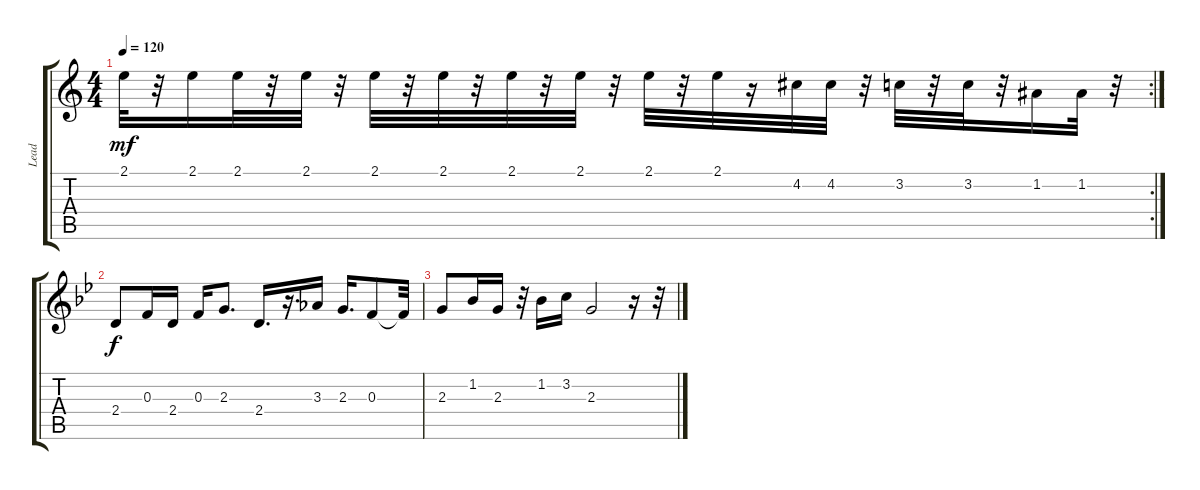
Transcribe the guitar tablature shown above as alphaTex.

\track ("Lead" "Lead") {instrument overdrivenguitar}
\staff {score tabs}
\tuning (D4 A3 F3 C3 G2 D2) {hide}
\rc 2
\ts (4 4)
\tempo 120
\clef g2
\ks c
2.1.32{dy mf} r.32 2.1.16 2.1.32 r.32 2.1.32 r.32 2.1.32 r.32 2.1.32 r.32 2.1.32 r.32 2.1.32 r.32 2.1.32 r.32 2.1.32 r.16 4.2.32 4.2.32 r.32 3.2.32 r.32 3.2.32 r.32 1.2.16 1.2.32 r.32 |
\ks bb
2.4.8{dy f} 0.3.16 2.4.16 0.3.16 2.3.8{d} 2.4.16{d} r.16{d} 3.3.16 2.3.16{d} 0.3.8 0.3{t}.32 |
2.3.8 1.2.16 2.3.16 r.32 1.2.16 3.2.16 2.3.2 r.16 r.32
